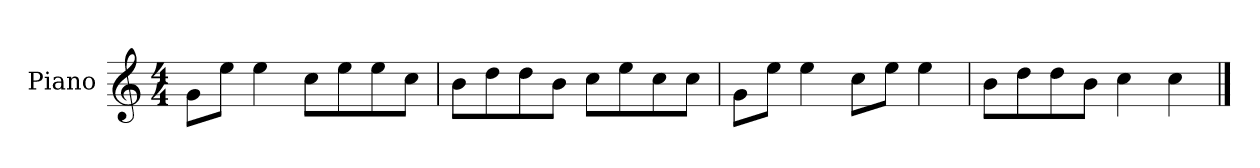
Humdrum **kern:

**kern
*part1
*staff1
*I"Piano
*I'P-no
*clefG2
*k[]
*M4/4
*MM90
=1
8g\L
8ee\J
4ee\
8cc\L
8ee\
8ee\
8cc\J
=2
8b\L
8dd\
8dd\
8b\J
8cc\L
8ee\
8cc\
8cc\J
=3
8g\L
8ee\J
4ee\
8cc\L
8ee\J
4ee\
=4
8b\L
8dd\
8dd\
8b\J
4cc\
4cc\
==
*-
